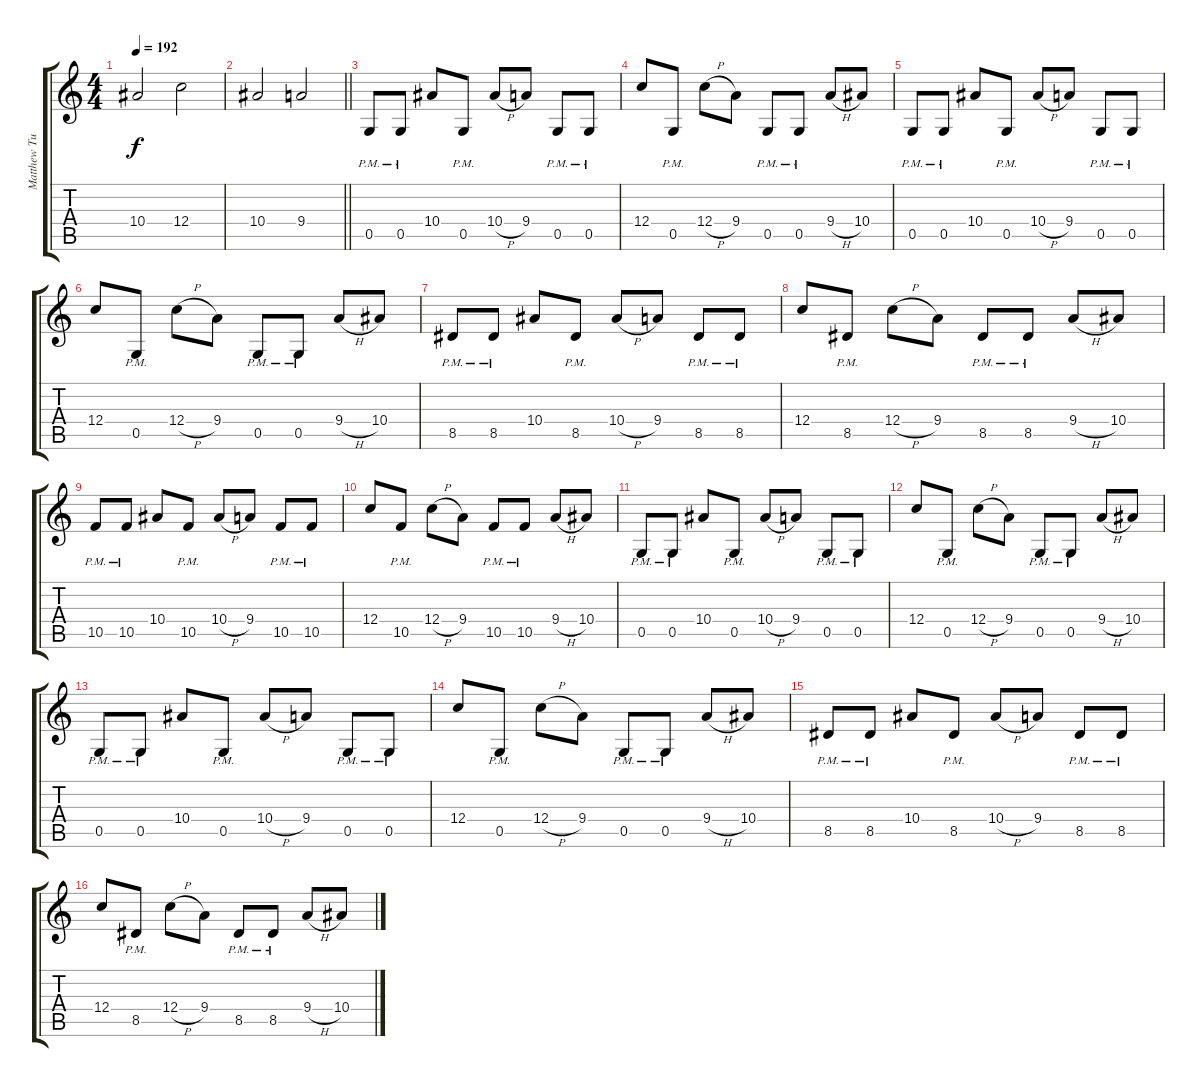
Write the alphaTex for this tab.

\track ("Matthew Tuck" "Matthew Tu") {instrument overdrivenguitar}
\staff {score tabs}
\tuning (D4 A3 F3 C3 G2 C2) {hide}
\ts (4 4)
\tempo 192
\clef g2
\ks c
10.4.2{dy f} 12.4.2 |
\barLineRight lightlight
10.4.2 9.4.2 |
0.5{pm}.8 0.5{pm}.8 10.4.8 0.5{pm}.8 10.4{h}.8 9.4.8 0.5{pm}.8 0.5{pm}.8 |
12.4.8 0.5{pm}.8 12.4{h}.8 9.4.8 0.5{pm}.8 0.5{pm}.8 9.4{h}.8 10.4.8 |
0.5{pm}.8 0.5{pm}.8 10.4.8 0.5{pm}.8 10.4{h}.8 9.4.8 0.5{pm}.8 0.5{pm}.8 |
12.4.8 0.5{pm}.8 12.4{h}.8 9.4.8 0.5{pm}.8 0.5{pm}.8 9.4{h}.8 10.4.8 |
8.5{pm}.8 8.5{pm}.8 10.4.8 8.5{pm}.8 10.4{h}.8 9.4.8 8.5{pm}.8 8.5{pm}.8 |
12.4.8 8.5{pm}.8 12.4{h}.8 9.4.8 8.5{pm}.8 8.5{pm}.8 9.4{h}.8 10.4.8 |
10.5{pm}.8 10.5{pm}.8 10.4.8 10.5{pm}.8 10.4{h}.8 9.4.8 10.5{pm}.8 10.5{pm}.8 |
12.4.8 10.5{pm}.8 12.4{h}.8 9.4.8 10.5{pm}.8 10.5{pm}.8 9.4{h}.8 10.4.8 |
0.5{pm}.8 0.5{pm}.8 10.4.8 0.5{pm}.8 10.4{h}.8 9.4.8 0.5{pm}.8 0.5{pm}.8 |
12.4.8 0.5{pm}.8 12.4{h}.8 9.4.8 0.5{pm}.8 0.5{pm}.8 9.4{h}.8 10.4.8 |
0.5{pm}.8 0.5{pm}.8 10.4.8 0.5{pm}.8 10.4{h}.8 9.4.8 0.5{pm}.8 0.5{pm}.8 |
12.4.8 0.5{pm}.8 12.4{h}.8 9.4.8 0.5{pm}.8 0.5{pm}.8 9.4{h}.8 10.4.8 |
8.5{pm}.8 8.5{pm}.8 10.4.8 8.5{pm}.8 10.4{h}.8 9.4.8 8.5{pm}.8 8.5{pm}.8 |
12.4.8 8.5{pm}.8 12.4{h}.8 9.4.8 8.5{pm}.8 8.5{pm}.8 9.4{h}.8 10.4.8
